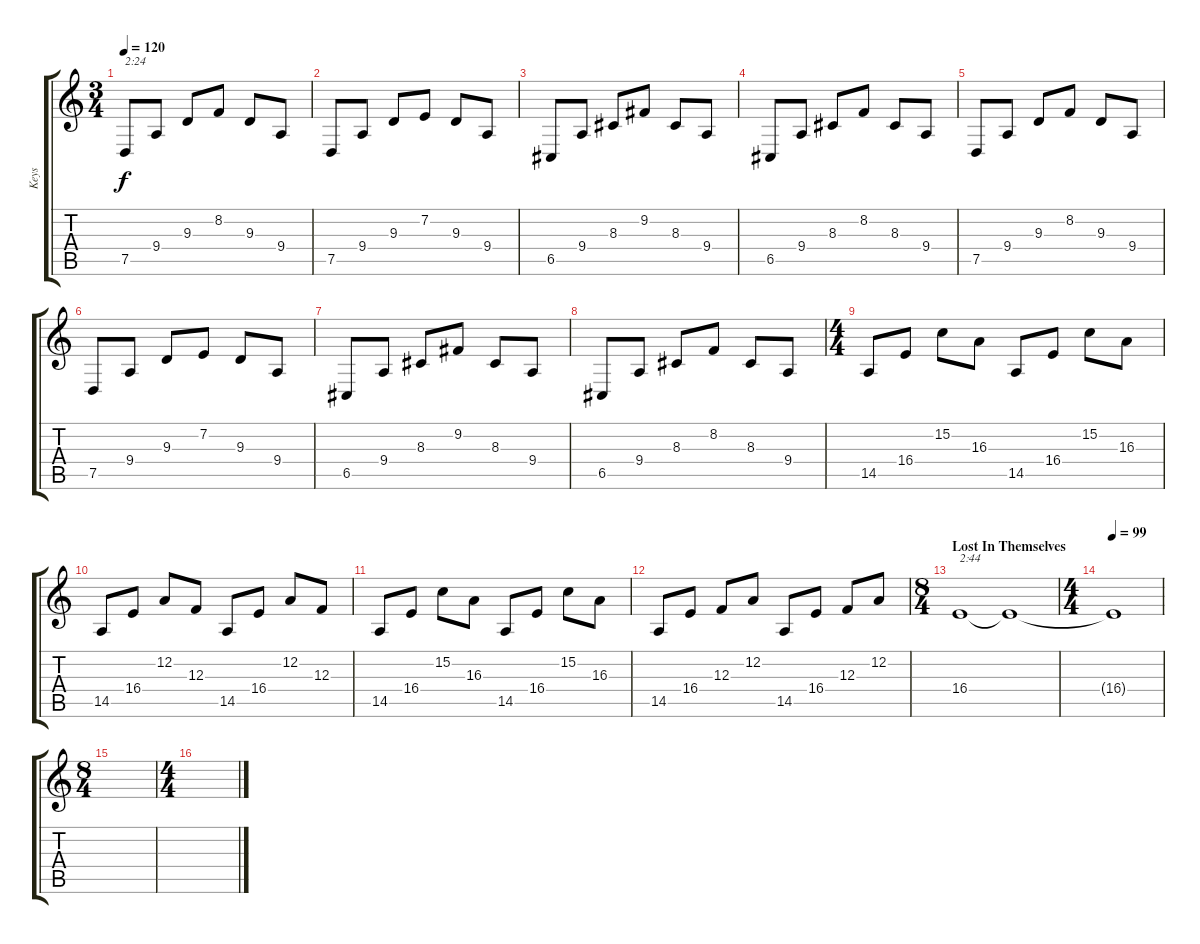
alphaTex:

\track ("Keys" "Keys") {instrument choiraahs}
\staff {score tabs}
\tuning (D4 A3 F3 C3 G2 D2) {hide}
\ts (3 4)
\tempo 120
\clef g2
\ks c
7.5.8{txt "2:24" dy f} 9.4.8 9.3.8 8.2.8 9.3.8 9.4.8 |
7.5.8 9.4.8 9.3.8 7.2.8 9.3.8 9.4.8 |
6.5.8 9.4.8 8.3.8 9.2.8 8.3.8 9.4.8 |
6.5.8 9.4.8 8.3.8 8.2.8 8.3.8 9.4.8 |
7.5.8 9.4.8 9.3.8 8.2.8 9.3.8 9.4.8 |
7.5.8 9.4.8 9.3.8 7.2.8 9.3.8 9.4.8 |
6.5.8 9.4.8 8.3.8 9.2.8 8.3.8 9.4.8 |
6.5.8 9.4.8 8.3.8 8.2.8 8.3.8 9.4.8 |
\ts (4 4)
14.5.8 16.4.8 15.2.8 16.3.8 14.5.8 16.4.8 15.2.8 16.3.8 |
14.5.8 16.4.8 12.2.8 12.3.8 14.5.8 16.4.8 12.2.8 12.3.8 |
14.5.8 16.4.8 15.2.8 16.3.8 14.5.8 16.4.8 15.2.8 16.3.8 |
14.5.8 16.4.8 12.3.8 12.2.8 14.5.8 16.4.8 12.3.8 12.2.8 |
\ts (8 4)
\section ("" "Lost In Themselves")
16.4.1{txt "2:44"} 16.4{t}.1 |
\ts (4 4)
\tempo 99
16.4{t}.1 |
\ts (8 4)
|
\ts (4 4)
